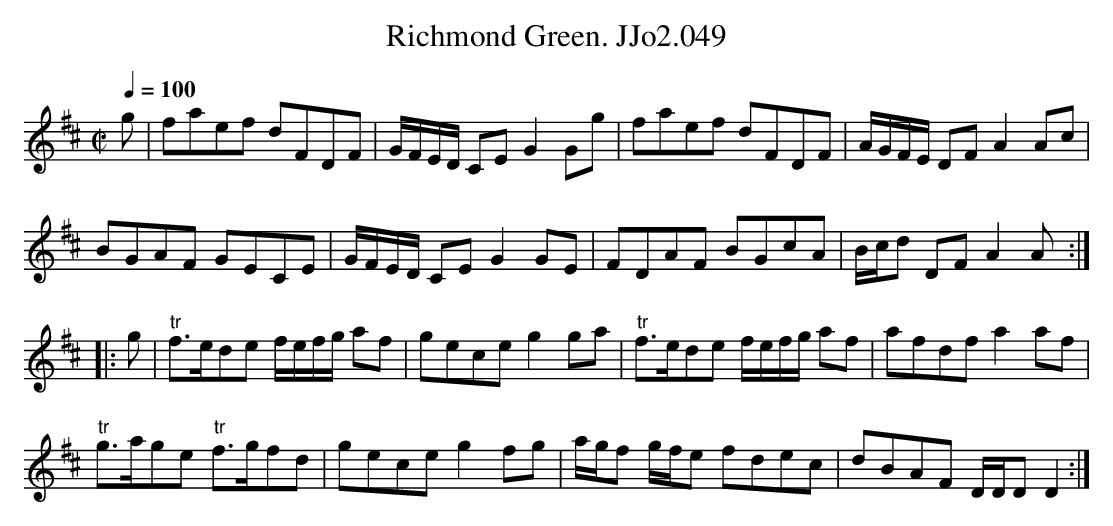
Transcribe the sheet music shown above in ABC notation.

X:1
T:Richmond Green. JJo2.049
M:C|
L:1/8
Q:1/4=100
K:D
g|faef dFDF|G/F/E/D/ CEG2Gg|faef dFDF|A/G/F/E/ DFA2Ac|
BGAF GECE|G/F/E/D/ CEG2GE|FDAF BGcA|B/c/d DFA2A:|
|:g|"tr"f>ede f/e/f/g/ af|gece g2ga|"tr"f>ede f/e/f/g/ af|afdfa2af|
"tr"g>age "tr"f>gfd|gece g2 fg|a/g/f g/f/e fdec|dBAF D/D/DD2:|
